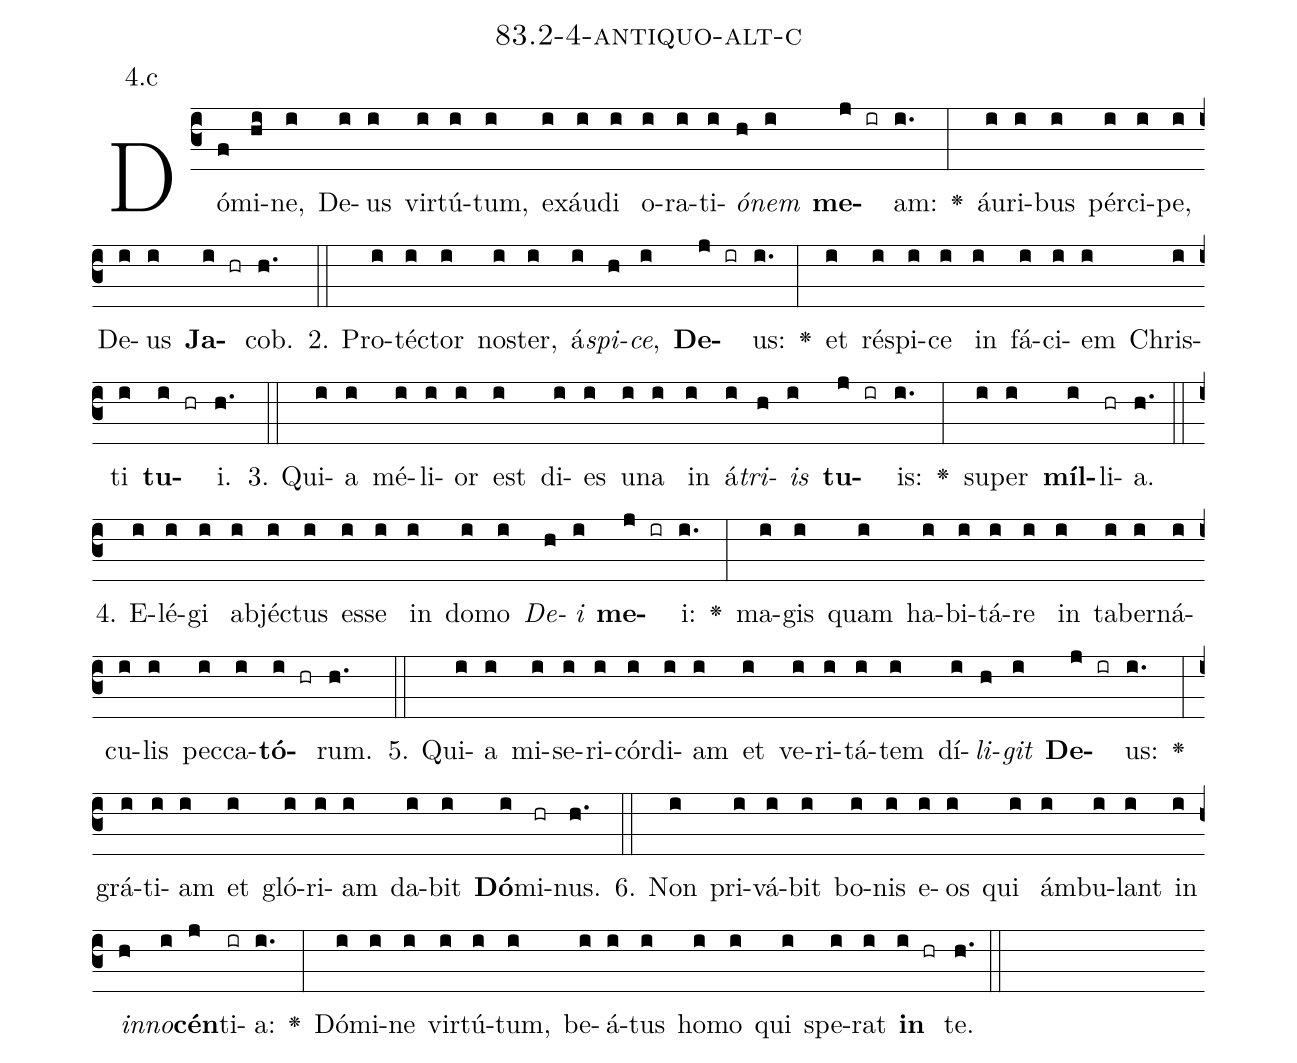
name: 83.2-4-antiquo-alt-c;
annotation: 4.c;
%%
(c3)Dó(f)mi(hi)ne,(i) De(i)us(i) vir(i)tú(i)tum,(i) ex(i)áu(i)di(i) o(i)ra(i)ti(i)<i>ó</i>(h)<i>nem</i>(i) <b>me</b>(j ir)am:(i.) <v>\greheightstar</v>(:) áu(i)ri(i)bus(i) pér(i)ci(i)pe,(i) De(i)us(i) <b>Ja</b>(i hr)cob.(h.) (::)
2. Pro(i)téc(i)tor(i) nos(i)ter,(i) á(i)<i>spi</i>(h)<i>ce</i>,(i) <b>De</b>(j ir)us:(i.) <v>\greheightstar</v>(:) et(i) ré(i)spi(i)ce(i) in(i) fá(i)ci(i)em(i) Chris(i)ti(i) <b>tu</b>(i hr)i.(h.) (::)
3. Qui(i)a(i) mé(i)li(i)or(i) est(i) di(i)es(i) u(i)na(i) in(i) á(i)<i>tri</i>(h)<i>is</i>(i) <b>tu</b>(j ir)is:(i.) <v>\greheightstar</v>(:) su(i)per(i) <b>míl</b>(i)li(hr)a.(h.) (::)
4. E(i)lé(i)gi(i) ab(i)jéc(i)tus(i) es(i)se(i) in(i) do(i)mo(i) <i>De</i>(h)<i>i</i>(i) <b>me</b>(j ir)i:(i.) <v>\greheightstar</v>(:) ma(i)gis(i) quam(i) ha(i)bi(i)tá(i)re(i) in(i) ta(i)ber(i)ná(i)cu(i)lis(i) pec(i)ca(i)<b>tó</b>(i hr)rum.(h.) (::)
5. Qui(i)a(i) mi(i)se(i)ri(i)cór(i)di(i)am(i) et(i) ve(i)ri(i)tá(i)tem(i) dí(i)<i>li</i>(h)<i>git</i>(i) <b>De</b>(j ir)us:(i.) <v>\greheightstar</v>(:) grá(i)ti(i)am(i) et(i) gló(i)ri(i)am(i) da(i)bit(i) <b>Dó</b>(i)mi(hr)nus.(h.) (::)
6. Non(i) pri(i)vá(i)bit(i) bo(i)nis(i) e(i)os(i) qui(i) ám(i)bu(i)lant(i) in(i) <i>in</i>(h)<i>no</i>(i)<b>cén</b>(j)ti(ir)a:(i.) <v>\greheightstar</v>(:) Dó(i)mi(i)ne(i) vir(i)tú(i)tum,(i) be(i)á(i)tus(i) ho(i)mo(i) qui(i) spe(i)rat(i) <b>in</b>(i hr) te.(h.) (::)
